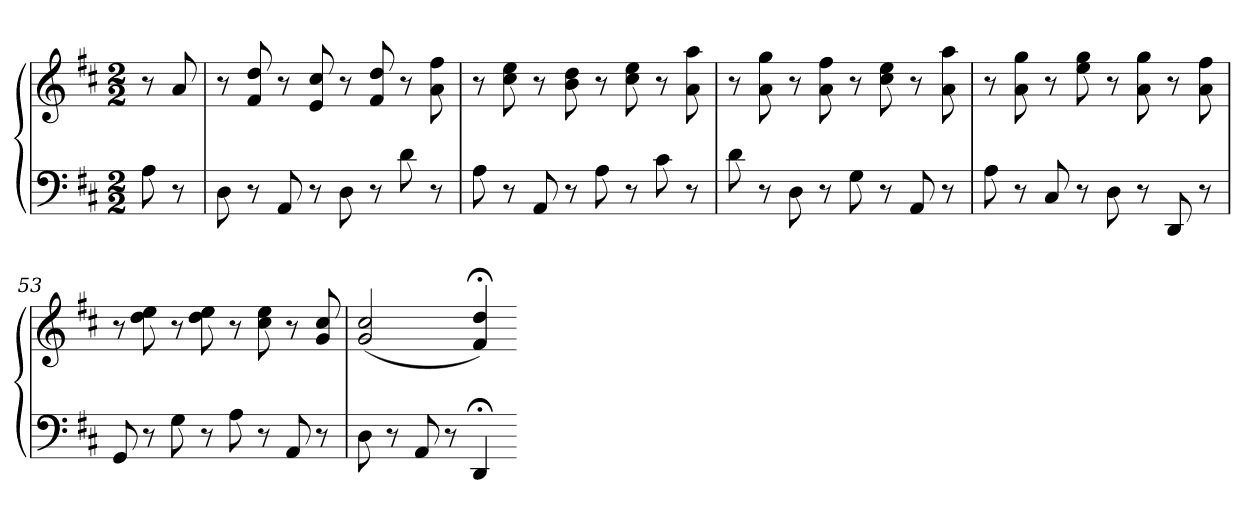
**kern	**kern
*part1	*part1
*staff2	*staff1
*clefF4	*clefG2
*k[f#c#]	*k[f#c#]
*D:	*D:
*M2/2	*M2/2
=	=
8A	8r
8r	8a
=49	=49
8D	8r
8r	8f# 8dd
8AA	8r
8r	8e 8cc#
8D	8r
8r	8f# 8dd
8d	8r
8r	8a 8ff#
=50	=50
8A	8r
8r	8cc# 8ee
8AA	8r
8r	8b 8dd
8A	8r
8r	8cc# 8ee
8c#	8r
8r	8a 8aa
=51	=51
8d	8r
8r	8a 8gg
8D	8r
8r	8a 8ff#
8G	8r
8r	8cc# 8ee
8AA	8r
8r	8a 8aa
=52	=52
8A	8r
8r	8a 8gg
8C#	8r
8r	8ee 8gg
8D	8r
8r	8a 8gg
8DD	8r
8r	8a 8ff#
=53	=53
8GG	8r
8r	8dd 8ee
8G	8r
8r	8dd 8ee
8A	8r
8r	8cc# 8ee
8AA	8r
8r	8g 8cc#
=54	=54
8D	(2g 2cc#
8r	.
8AA	.
8r	.
4DD;<	4f#;< 4dd;<)
=-	=-
*-	*-
